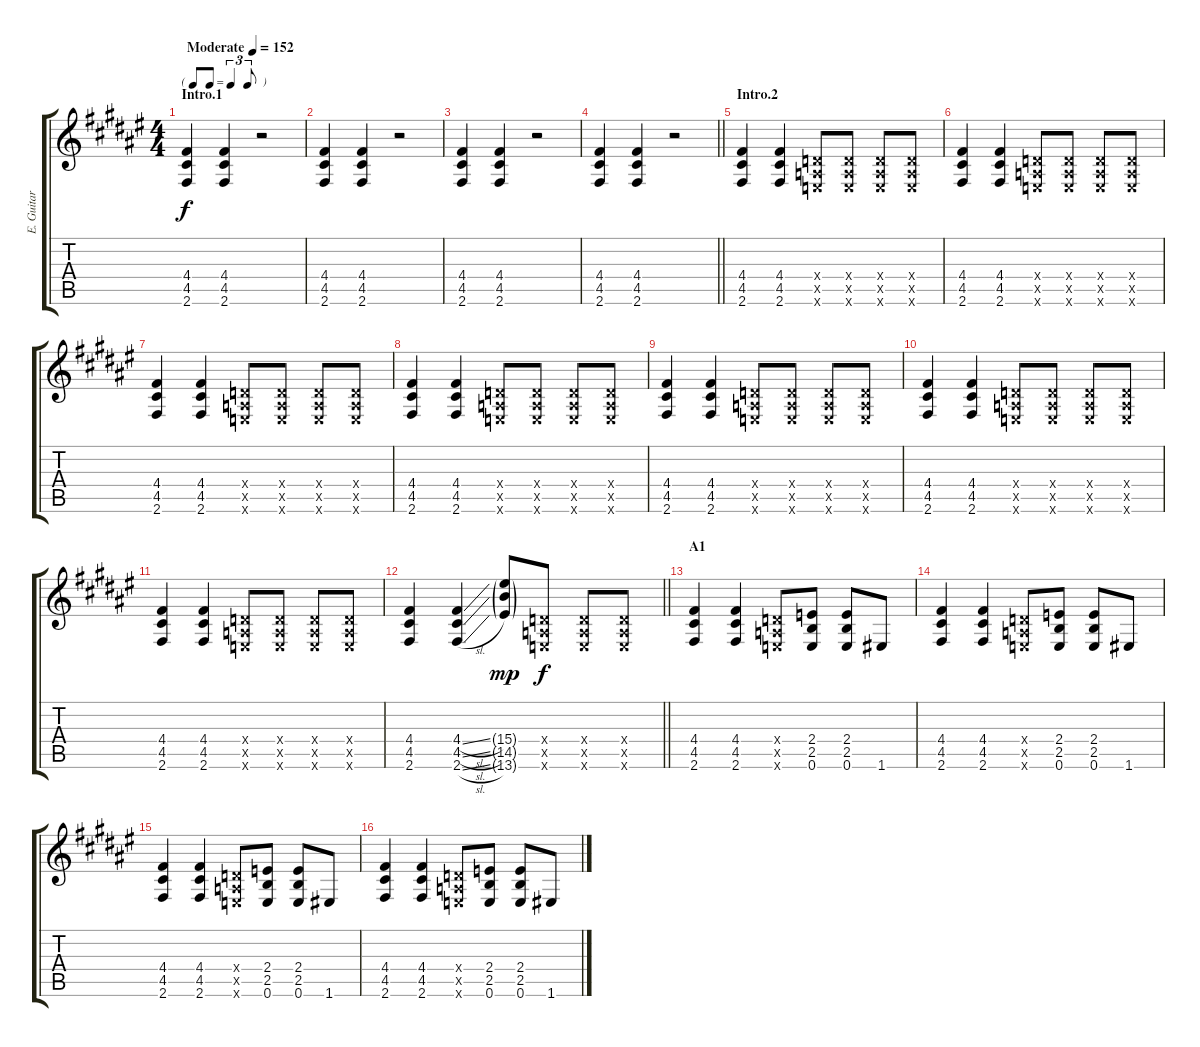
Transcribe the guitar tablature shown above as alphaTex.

\track ("E. Guitar II" "E. Guitar ") {instrument overdrivenguitar}
\staff {score tabs}
\tuning (E4 B3 G3 D3 A2 E2) {hide}
\ts (4 4)
\tf triplet8th
\section ("" "Intro.1")
\tempo (152 "Moderate")
\clef g2
\ks f#
(4.4 4.5 2.6).4{dy f instrument overdrivenguitar} (4.4 4.5 2.6).4 r.2 |
(4.4 4.5 2.6).4 (4.4 4.5 2.6).4 r.2 |
(4.4 4.5 2.6).4 (4.4 4.5 2.6).4 r.2 |
\barLineRight lightlight
(4.4 4.5 2.6).4 (4.4 4.5 2.6).4 r.2 |
\section ("" "Intro.2")
(4.4 4.5 2.6).4 (4.4 4.5 2.6).4 (0.4{x} 0.5{x} 0.6{x}).8 (0.4{x} 0.5{x} 0.6{x}).8 (0.4{x} 0.5{x} 0.6{x}).8 (0.4{x} 0.5{x} 0.6{x}).8 |
(4.4 4.5 2.6).4 (4.4 4.5 2.6).4 (0.4{x} 0.5{x} 0.6{x}).8 (0.4{x} 0.5{x} 0.6{x}).8 (0.4{x} 0.5{x} 0.6{x}).8 (0.4{x} 0.5{x} 0.6{x}).8 |
(4.4 4.5 2.6).4 (4.4 4.5 2.6).4 (0.4{x} 0.5{x} 0.6{x}).8 (0.4{x} 0.5{x} 0.6{x}).8 (0.4{x} 0.5{x} 0.6{x}).8 (0.4{x} 0.5{x} 0.6{x}).8 |
(4.4 4.5 2.6).4 (4.4 4.5 2.6).4 (0.4{x} 0.5{x} 0.6{x}).8 (0.4{x} 0.5{x} 0.6{x}).8 (0.4{x} 0.5{x} 0.6{x}).8 (0.4{x} 0.5{x} 0.6{x}).8 |
(4.4 4.5 2.6).4 (4.4 4.5 2.6).4 (0.4{x} 0.5{x} 0.6{x}).8 (0.4{x} 0.5{x} 0.6{x}).8 (0.4{x} 0.5{x} 0.6{x}).8 (0.4{x} 0.5{x} 0.6{x}).8 |
(4.4 4.5 2.6).4 (4.4 4.5 2.6).4 (0.4{x} 0.5{x} 0.6{x}).8 (0.4{x} 0.5{x} 0.6{x}).8 (0.4{x} 0.5{x} 0.6{x}).8 (0.4{x} 0.5{x} 0.6{x}).8 |
(4.4 4.5 2.6).4 (4.4 4.5 2.6).4 (0.4{x} 0.5{x} 0.6{x}).8 (0.4{x} 0.5{x} 0.6{x}).8 (0.4{x} 0.5{x} 0.6{x}).8 (0.4{x} 0.5{x} 0.6{x}).8 |
\barLineRight lightlight
(4.4 4.5 2.6).4 (4.4{sl} 4.5{sl} 2.6{sl}).4 (15.4{g} 14.5{g} 13.6{g}).8{dy mp} (0.4{x} 0.5{x} 0.6{x}).8{dy f} (0.4{x} 0.5{x} 0.6{x}).8 (0.4{x} 0.5{x} 0.6{x}).8 |
\section ("" "A1")
(4.4 4.5 2.6).4 (4.4 4.5 2.6).4 (0.4{x} 0.5{x} 0.6{x}).8 (2.4 2.5 0.6).8 (2.4 2.5 0.6).8 1.6.8 |
(4.4 4.5 2.6).4 (4.4 4.5 2.6).4 (0.4{x} 0.5{x} 0.6{x}).8 (2.4 2.5 0.6).8 (2.4 2.5 0.6).8 1.6.8 |
(4.4 4.5 2.6).4 (4.4 4.5 2.6).4 (0.4{x} 0.5{x} 0.6{x}).8 (2.4 2.5 0.6).8 (2.4 2.5 0.6).8 1.6.8 |
(4.4 4.5 2.6).4 (4.4 4.5 2.6).4 (0.4{x} 0.5{x} 0.6{x}).8 (2.4 2.5 0.6).8 (2.4 2.5 0.6).8 1.6.8
